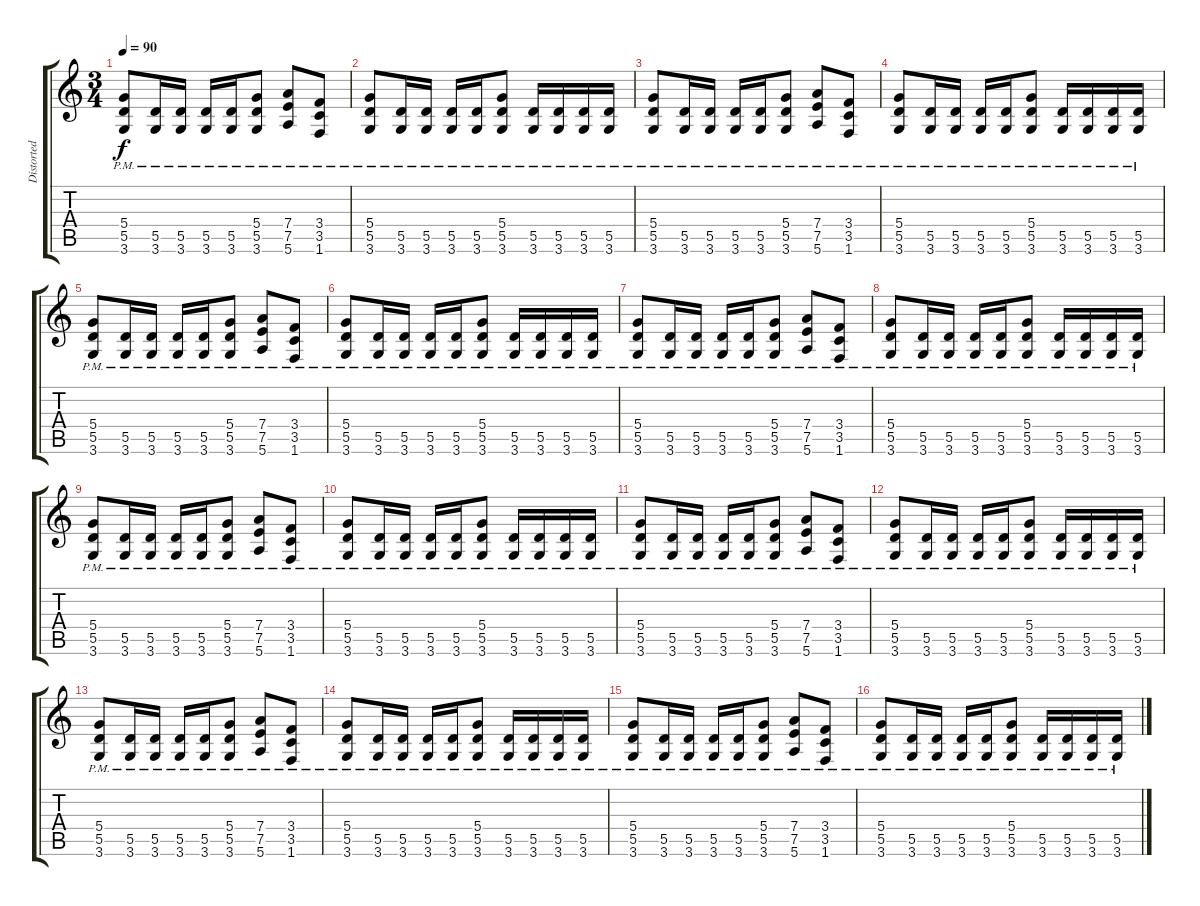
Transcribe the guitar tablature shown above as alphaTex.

\track ("Distorted Guitar I" "Distorted ") {instrument distortionguitar}
\staff {score tabs}
\tuning (E4 B3 G3 D3 A2 E2) {hide}
\ts (3 4)
\tempo 90
\clef g2
\ks c
(5.4{pm} 5.5{pm} 3.6).8{dy f} (5.5{pm} 3.6).16 (5.5{pm} 3.6).16 (5.5{pm} 3.6).16 (5.5{pm} 3.6).16 (5.4{pm} 5.5{pm} 3.6).8 (7.4{pm} 7.5{pm} 5.6).8 (3.4{pm} 3.5{pm} 1.6).8 |
(5.4{pm} 5.5{pm} 3.6).8 (5.5{pm} 3.6).16 (5.5{pm} 3.6).16 (5.5{pm} 3.6).16 (5.5{pm} 3.6).16 (5.4{pm} 5.5{pm} 3.6).8 (5.5{pm} 3.6).16 (5.5{pm} 3.6).16 (5.5{pm} 3.6).16 (5.5{pm} 3.6).16 |
(5.4{pm} 5.5{pm} 3.6).8 (5.5{pm} 3.6).16 (5.5{pm} 3.6).16 (5.5{pm} 3.6).16 (5.5{pm} 3.6).16 (5.4{pm} 5.5{pm} 3.6).8 (7.4{pm} 7.5{pm} 5.6).8 (3.4{pm} 3.5{pm} 1.6).8 |
(5.4{pm} 5.5{pm} 3.6).8 (5.5{pm} 3.6).16 (5.5{pm} 3.6).16 (5.5{pm} 3.6).16 (5.5{pm} 3.6).16 (5.4{pm} 5.5{pm} 3.6).8 (5.5{pm} 3.6).16 (5.5{pm} 3.6).16 (5.5{pm} 3.6).16 (5.5{pm} 3.6).16 |
(5.4{pm} 5.5{pm} 3.6).8 (5.5{pm} 3.6).16 (5.5{pm} 3.6).16 (5.5{pm} 3.6).16 (5.5{pm} 3.6).16 (5.4{pm} 5.5{pm} 3.6).8 (7.4{pm} 7.5{pm} 5.6).8 (3.4{pm} 3.5{pm} 1.6).8 |
(5.4{pm} 5.5{pm} 3.6).8 (5.5{pm} 3.6).16 (5.5{pm} 3.6).16 (5.5{pm} 3.6).16 (5.5{pm} 3.6).16 (5.4{pm} 5.5{pm} 3.6).8 (5.5{pm} 3.6).16 (5.5{pm} 3.6).16 (5.5{pm} 3.6).16 (5.5{pm} 3.6).16 |
(5.4{pm} 5.5{pm} 3.6).8 (5.5{pm} 3.6).16 (5.5{pm} 3.6).16 (5.5{pm} 3.6).16 (5.5{pm} 3.6).16 (5.4{pm} 5.5{pm} 3.6).8 (7.4{pm} 7.5{pm} 5.6).8 (3.4{pm} 3.5{pm} 1.6).8 |
(5.4{pm} 5.5{pm} 3.6).8 (5.5{pm} 3.6).16 (5.5{pm} 3.6).16 (5.5{pm} 3.6).16 (5.5{pm} 3.6).16 (5.4{pm} 5.5{pm} 3.6).8 (5.5{pm} 3.6).16 (5.5{pm} 3.6).16 (5.5{pm} 3.6).16 (5.5{pm} 3.6).16 |
(5.4{pm} 5.5{pm} 3.6).8 (5.5{pm} 3.6).16 (5.5{pm} 3.6).16 (5.5{pm} 3.6).16 (5.5{pm} 3.6).16 (5.4{pm} 5.5{pm} 3.6).8 (7.4{pm} 7.5{pm} 5.6).8 (3.4{pm} 3.5{pm} 1.6).8 |
(5.4{pm} 5.5{pm} 3.6).8{instrument distortionguitar} (5.5{pm} 3.6).16 (5.5{pm} 3.6).16 (5.5{pm} 3.6).16 (5.5{pm} 3.6).16 (5.4{pm} 5.5{pm} 3.6).8 (5.5{pm} 3.6).16 (5.5{pm} 3.6).16 (5.5{pm} 3.6).16 (5.5{pm} 3.6).16 |
(5.4{pm} 5.5{pm} 3.6).8 (5.5{pm} 3.6).16 (5.5{pm} 3.6).16 (5.5{pm} 3.6).16 (5.5{pm} 3.6).16 (5.4{pm} 5.5{pm} 3.6).8 (7.4{pm} 7.5{pm} 5.6).8 (3.4{pm} 3.5{pm} 1.6).8 |
(5.4{pm} 5.5{pm} 3.6).8 (5.5{pm} 3.6).16 (5.5{pm} 3.6).16 (5.5{pm} 3.6).16 (5.5{pm} 3.6).16 (5.4{pm} 5.5{pm} 3.6).8 (5.5{pm} 3.6).16 (5.5{pm} 3.6).16 (5.5{pm} 3.6).16 (5.5{pm} 3.6).16 |
(5.4{pm} 5.5{pm} 3.6).8 (5.5{pm} 3.6).16 (5.5{pm} 3.6).16 (5.5{pm} 3.6).16 (5.5{pm} 3.6).16 (5.4{pm} 5.5{pm} 3.6).8 (7.4{pm} 7.5{pm} 5.6).8 (3.4{pm} 3.5{pm} 1.6).8 |
(5.4{pm} 5.5{pm} 3.6).8 (5.5{pm} 3.6).16 (5.5{pm} 3.6).16 (5.5{pm} 3.6).16 (5.5{pm} 3.6).16 (5.4{pm} 5.5{pm} 3.6).8 (5.5{pm} 3.6).16 (5.5{pm} 3.6).16 (5.5{pm} 3.6).16 (5.5{pm} 3.6).16 |
(5.4{pm} 5.5{pm} 3.6).8 (5.5{pm} 3.6).16 (5.5{pm} 3.6).16 (5.5{pm} 3.6).16 (5.5{pm} 3.6).16 (5.4{pm} 5.5{pm} 3.6).8 (7.4{pm} 7.5{pm} 5.6).8 (3.4{pm} 3.5{pm} 1.6).8 |
(5.4{pm} 5.5{pm} 3.6).8 (5.5{pm} 3.6).16 (5.5{pm} 3.6).16 (5.5{pm} 3.6).16 (5.5{pm} 3.6).16 (5.4{pm} 5.5{pm} 3.6).8 (5.5{pm} 3.6).16 (5.5{pm} 3.6).16 (5.5{pm} 3.6).16 (5.5{pm} 3.6).16
